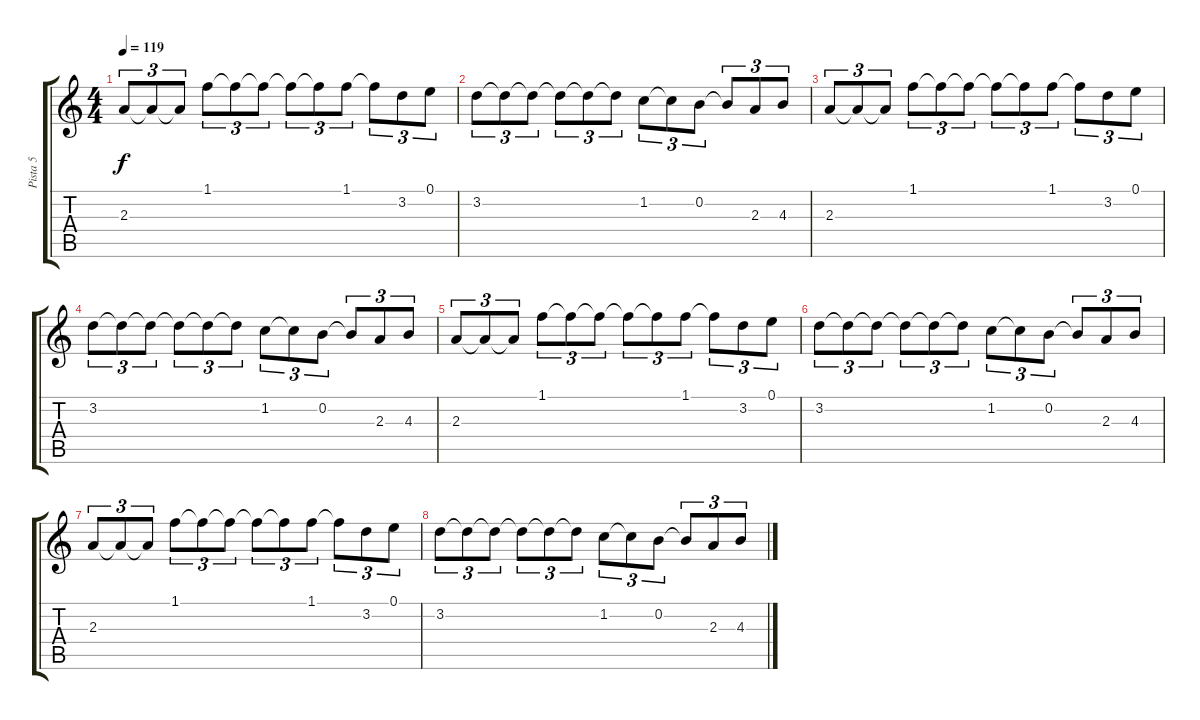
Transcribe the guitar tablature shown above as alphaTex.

\track ("Pista 5" "Pista 5") {instrument distortionguitar}
\staff {score tabs}
\tuning (E4 B3 G3 D3 A2 E2) {hide}
\ts (4 4)
\tempo 119
\clef g2
\ks c
2.3.8{tu (3 2) dy f} 2.3{t}.8{tu (3 2)} 2.3{t}.8{tu (3 2)} 1.1.8{tu (3 2)} 1.1{t}.8{tu (3 2)} 1.1{t}.8{tu (3 2)} 1.1{t}.8{tu (3 2)} 1.1{t}.8{tu (3 2)} 1.1.8{tu (3 2)} 1.1{t}.8{tu (3 2)} 3.2.8{tu (3 2)} 0.1.8{tu (3 2)} |
3.2.8{tu (3 2)} 3.2{t}.8{tu (3 2)} 3.2{t}.8{tu (3 2)} 3.2{t}.8{tu (3 2)} 3.2{t}.8{tu (3 2)} 3.2{t}.8{tu (3 2)} 1.2.8{tu (3 2)} 1.2{t}.8{tu (3 2)} 0.2.8{tu (3 2)} 0.2{t}.8{tu (3 2)} 2.3.8{tu (3 2)} 4.3.8{tu (3 2)} |
2.3.8{tu (3 2)} 2.3{t}.8{tu (3 2)} 2.3{t}.8{tu (3 2)} 1.1.8{tu (3 2)} 1.1{t}.8{tu (3 2)} 1.1{t}.8{tu (3 2)} 1.1{t}.8{tu (3 2)} 1.1{t}.8{tu (3 2)} 1.1.8{tu (3 2)} 1.1{t}.8{tu (3 2)} 3.2.8{tu (3 2)} 0.1.8{tu (3 2)} |
3.2.8{tu (3 2)} 3.2{t}.8{tu (3 2)} 3.2{t}.8{tu (3 2)} 3.2{t}.8{tu (3 2)} 3.2{t}.8{tu (3 2)} 3.2{t}.8{tu (3 2)} 1.2.8{tu (3 2)} 1.2{t}.8{tu (3 2)} 0.2.8{tu (3 2)} 0.2{t}.8{tu (3 2)} 2.3.8{tu (3 2)} 4.3.8{tu (3 2)} |
2.3.8{tu (3 2) volume 8} 2.3{t}.8{tu (3 2)} 2.3{t}.8{tu (3 2)} 1.1.8{tu (3 2)} 1.1{t}.8{tu (3 2)} 1.1{t}.8{tu (3 2)} 1.1{t}.8{tu (3 2)} 1.1{t}.8{tu (3 2)} 1.1.8{tu (3 2)} 1.1{t}.8{tu (3 2)} 3.2.8{tu (3 2)} 0.1.8{tu (3 2)} |
3.2.8{tu (3 2)} 3.2{t}.8{tu (3 2)} 3.2{t}.8{tu (3 2)} 3.2{t}.8{tu (3 2)} 3.2{t}.8{tu (3 2)} 3.2{t}.8{tu (3 2)} 1.2.8{tu (3 2)} 1.2{t}.8{tu (3 2)} 0.2.8{tu (3 2)} 0.2{t}.8{tu (3 2)} 2.3.8{tu (3 2)} 4.3.8{tu (3 2)} |
2.3.8{tu (3 2) volume 0} 2.3{t}.8{tu (3 2)} 2.3{t}.8{tu (3 2)} 1.1.8{tu (3 2)} 1.1{t}.8{tu (3 2)} 1.1{t}.8{tu (3 2)} 1.1{t}.8{tu (3 2)} 1.1{t}.8{tu (3 2)} 1.1.8{tu (3 2)} 1.1{t}.8{tu (3 2)} 3.2.8{tu (3 2)} 0.1.8{tu (3 2)} |
3.2.8{tu (3 2)} 3.2{t}.8{tu (3 2)} 3.2{t}.8{tu (3 2)} 3.2{t}.8{tu (3 2)} 3.2{t}.8{tu (3 2)} 3.2{t}.8{tu (3 2)} 1.2.8{tu (3 2)} 1.2{t}.8{tu (3 2)} 0.2.8{tu (3 2)} 0.2{t}.8{tu (3 2)} 2.3.8{tu (3 2)} 4.3.8{tu (3 2)}
